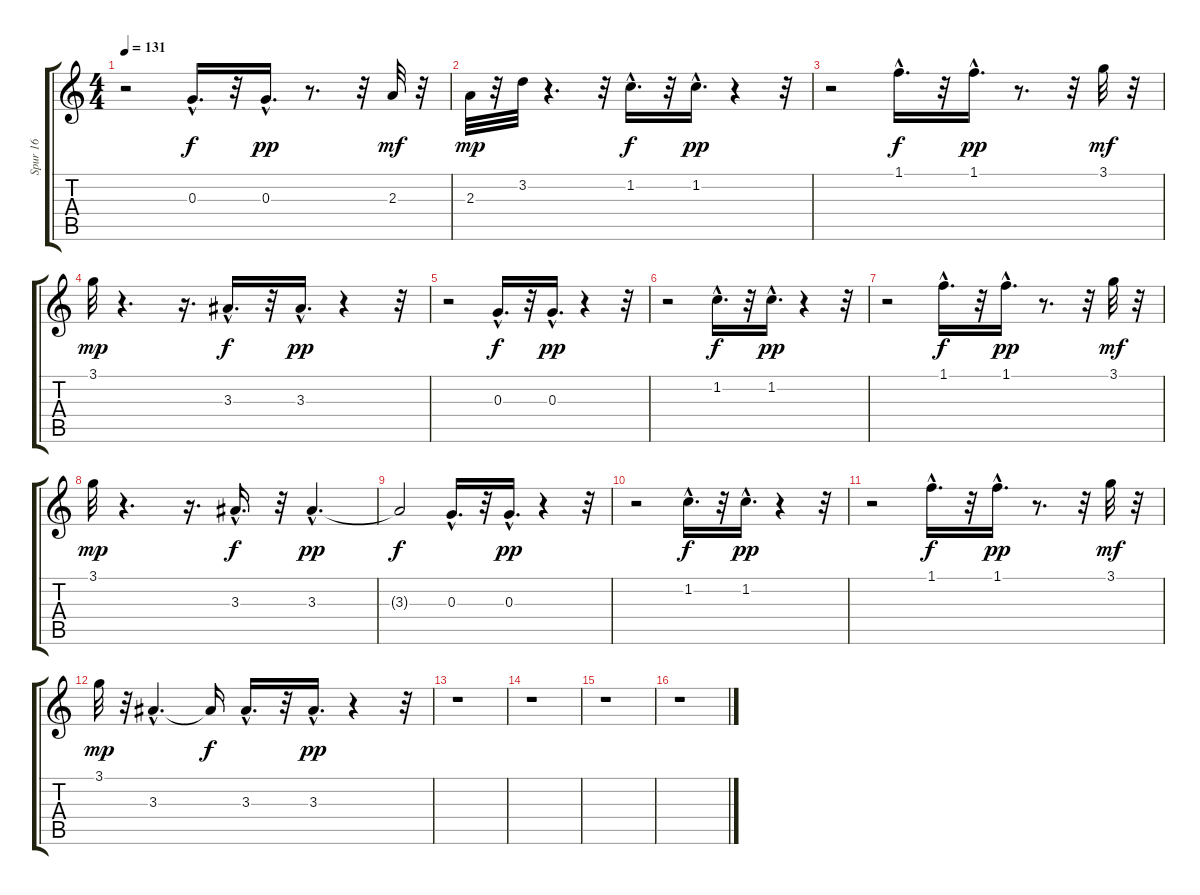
\track ("Spur 16" "Spur 16") {instrument electricguitarclean}
\staff {score tabs}
\tuning (E4 B3 G3 D3 A2 E2) {hide}
\ts (4 4)
\tempo 131
\clef g2
\ks c
r.2{dy pp} 0.3{hac}.16{d dy f} r.32 0.3{hac}.16{d dy pp} r.8{d} r.32 2.3.32{dy mf} r.32 |
2.3.32{dy mp} r.32 3.2.32 r.4{d} r.32 1.2{hac}.16{d dy f} r.32 1.2{hac}.16{d dy pp} r.4 r.32 |
r.2 1.1{hac}.16{d dy f} r.32 1.1{hac}.16{d dy pp} r.8{d} r.32 3.1.32{dy mf} r.32 |
3.1.32{dy mp} r.4{d} r.16{d} 3.3{hac}.16{d dy f} r.32 3.3{hac}.16{d dy pp} r.4 r.32 |
r.2 0.3{hac}.16{d dy f} r.32 0.3{hac}.16{d dy pp} r.4 r.32 |
r.2 1.2{hac}.16{d dy f} r.32 1.2{hac}.16{d dy pp} r.4 r.32 |
r.2 1.1{hac}.16{d dy f} r.32 1.1{hac}.16{d dy pp} r.8{d} r.32 3.1.32{dy mf} r.32 |
3.1.32{dy mp} r.4{d} r.16{d} 3.3{hac}.16{d dy f} r.32 3.3{hac}.4{d dy pp} |
3.3{t}.2{dy f} 0.3{hac}.16{d} r.32 0.3{hac}.16{d dy pp} r.4 r.32 |
r.2 1.2{hac}.16{d dy f} r.32 1.2{hac}.16{d dy pp} r.4 r.32 |
r.2 1.1{hac}.16{d dy f} r.32 1.1{hac}.16{d dy pp} r.8{d} r.32 3.1.32{dy mf} r.32 |
3.1.32{dy mp} r.32 3.3{hac}.4{d} 3.3{t}.16{dy f} 3.3{hac}.16{d} r.32 3.3{hac}.16{d dy pp} r.4 r.32 |
r.1 |
r.1 |
r.1 |
r.1
